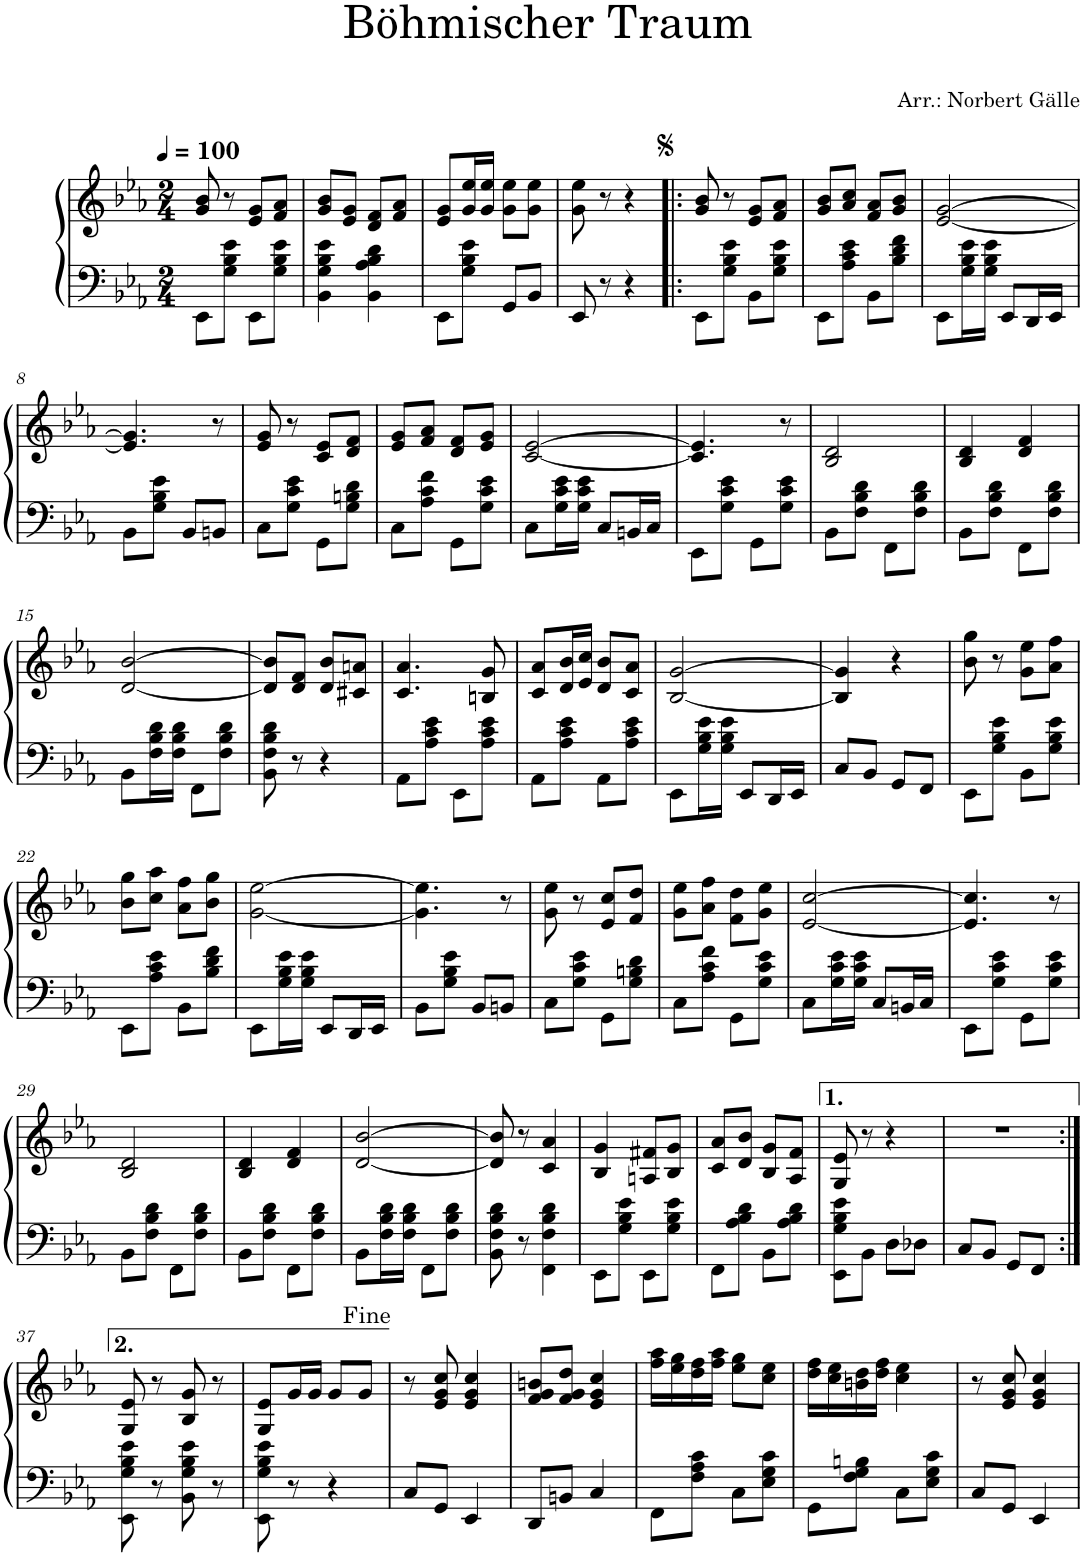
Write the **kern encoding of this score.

**kern	**kern
*part1	*part1
*staff2	*staff1
*I"Akkordeon	*
*I'Akk.	*
*clefF4	*clefG2
*k[b-e-a-]	*k[b-e-a-]
*M2/4	*M2/4
*MM100	*MM100
=1	=1
8EE-\L	8g/ 8b-/
8G\ 8B-\ 8e-\J	8r
8EE-\L	8e-/ 8g/L
8G\ 8B-\ 8e-\J	8f/ 8a-/J
=2	=2
4BB-\ 4G\ 4B-\ 4e-\	8g/ 8b-/L
.	8e-/ 8g/J
4BB-\ 4A-\ 4B-\ 4d\	8d/ 8f/L
.	8f/ 8a-/J
=3	=3
8EE-\L	8e-/ 8g/L
8G\ 8B-\ 8e-\J	16g/ 16ee-/L
.	16g/ 16ee-/JJ
8GG/L	8g\ 8ee-\L
8BB-/J	8g\ 8ee-\J
=4	=4
8EE-/	8g\ 8ee-\
8r	8r
4r	4r
=5!|:	=5!|:
8EE-\L	8g/ 8b-/
8G\ 8B-\ 8e-\J	8r
8BB-\L	8e-/ 8g/L
8G\ 8B-\ 8e-\J	8f/ 8a-/J
=6	=6
8EE-\L	8g/ 8b-/L
8A-\ 8c\ 8e-\J	8a-/ 8cc/J
8BB-\L	8f/ 8a-/L
8B-\ 8d\ 8f\J	8g/ 8b-/J
=7	=7
8EE-\L	[2e-/ [2g/
16G\ 16B-\ 16e-\L	.
16G\ 16B-\ 16e-\JJ	.
8EE-/L	.
16DD/L	.
16EE-/JJ	.
!!LO:LB:g=z
=8	=8
8BB-\L	4.e-/] 4.g/]
8G\ 8B-\ 8e-\J	.
8BB-/L	.
8BBn/J	8r
=9	=9
8C\L	8e-/ 8g/
8G\ 8c\ 8e-\J	8r
8GG\L	8c/ 8e-/L
8G\ 8Bn\ 8d\J	8d/ 8f/J
=10	=10
8C\L	8e-/ 8g/L
8A-\ 8c\ 8f\J	8f/ 8a-/J
8GG\L	8d/ 8f/L
8G\ 8c\ 8e-\J	8e-/ 8g/J
=11	=11
8C\L	[2c/ [2e-/
16G\ 16c\ 16e-\L	.
16G\ 16c\ 16e-\JJ	.
8C/L	.
16BBn/L	.
16C/JJ	.
=12	=12
8EE-\L	4.c/] 4.e-/]
8G\ 8c\ 8e-\J	.
8GG\L	.
8G\ 8c\ 8e-\J	8r
=13	=13
8BB-\L	2B-/ 2d/
8F\ 8B-\ 8d\J	.
8FF\L	.
8F\ 8B-\ 8d\J	.
=14	=14
8BB-\L	4B-/ 4d/
8F\ 8B-\ 8d\J	.
8FF\L	4d/ 4f/
8F\ 8B-\ 8d\J	.
!!LO:LB:g=z
=15	=15
8BB-\L	[2d/ [2b-/
16F\ 16B-\ 16d\L	.
16F\ 16B-\ 16d\JJ	.
8FF\L	.
8F\ 8B-\ 8d\J	.
=16	=16
8BB-\ 8F\ 8B-\ 8d\	8d/] 8b-/]L
8r	8d/ 8f/J
4r	8d/ 8b-/L
.	8c#X/ 8an/J
=17	=17
8AA-\L	4.c/ 4.a-/
8A-\ 8c\ 8e-\J	.
8EE-\L	.
8A-\ 8c\ 8e-\J	8Bn/ 8g/
=18	=18
8AA-\L	8c/ 8a-/L
8A-\ 8c\ 8e-\J	16d/ 16b-/L
.	16e-/ 16cc/JJ
8AA-\L	8d/ 8b-/L
8A-\ 8c\ 8e-\J	8c/ 8a-/J
=19	=19
8EE-\L	[2B-/ [2g/
16G\ 16B-\ 16e-\L	.
16G\ 16B-\ 16e-\JJ	.
8EE-/L	.
16DD/L	.
16EE-/JJ	.
=20	=20
8C/L	4B-/] 4g/]
8BB-/J	.
8GG/L	4r
8FF/J	.
=21	=21
8EE-\L	8b-\ 8gg\
8G\ 8B-\ 8e-\J	8r
8BB-\L	8g\ 8ee-\L
8G\ 8B-\ 8e-\J	8a-\ 8ff\J
!!LO:LB:g=z
=22	=22
8EE-\L	8b-\ 8gg\L
8A-\ 8c\ 8e-\J	8cc\ 8aa-\J
8BB-\L	8a-\ 8ff\L
8B-\ 8d\ 8f\J	8b-\ 8gg\J
=23	=23
8EE-\L	[2g\ [2ee-\
16G\ 16B-\ 16e-\L	.
16G\ 16B-\ 16e-\JJ	.
8EE-/L	.
16DD/L	.
16EE-/JJ	.
=24	=24
8BB-\L	4.g\] 4.ee-\]
8G\ 8B-\ 8e-\J	.
8BB-/L	.
8BBn/J	8r
=25	=25
8C\L	8g\ 8ee-\
8G\ 8c\ 8e-\J	8r
8GG\L	8e-/ 8cc/L
8G\ 8Bn\ 8d\J	8f/ 8dd/J
=26	=26
8C\L	8g\ 8ee-\L
8A-\ 8c\ 8f\J	8a-\ 8ff\J
8GG\L	8f\ 8dd\L
8G\ 8c\ 8e-\J	8g\ 8ee-\J
=27	=27
8C\L	[2e-/ [2cc/
16G\ 16c\ 16e-\L	.
16G\ 16c\ 16e-\JJ	.
8C/L	.
16BBn/L	.
16C/JJ	.
=28	=28
8EE-\L	4.e-/] 4.cc/]
8G\ 8c\ 8e-\J	.
8GG\L	.
8G\ 8c\ 8e-\J	8r
!!LO:LB:g=z
=29	=29
8BB-\L	2B-/ 2d/
8F\ 8B-\ 8d\J	.
8FF\L	.
8F\ 8B-\ 8d\J	.
=30	=30
8BB-\L	4B-/ 4d/
8F\ 8B-\ 8d\J	.
8FF\L	4d/ 4f/
8F\ 8B-\ 8d\J	.
=31	=31
8BB-\L	[2d/ [2b-/
16F\ 16B-\ 16d\L	.
16F\ 16B-\ 16d\JJ	.
8FF\L	.
8F\ 8B-\ 8d\J	.
=32	=32
8BB-\ 8F\ 8B-\ 8d\	8d/] 8b-/]
8r	8r
4FF\ 4F\ 4B-\ 4d\	4c/ 4a-/
=33	=33
8EE-\L	4B-/ 4g/
8G\ 8B-\ 8e-\J	.
8EE-\L	8An/ 8f#X/L
8G\ 8B-\ 8e-\J	8B-/ 8g/J
=34	=34
8FF\L	8c/ 8a-/L
8A-\ 8B-\ 8d\J	8d/ 8b-/J
8BB-\L	8B-/ 8g/L
8A-\ 8B-\ 8d\J	8A-/ 8f/J
=35	=35
8EE-\ 8G\ 8B-\ 8e-\L	8G/ 8e-/
8BB-\J	8r
8D\L	4r
8D-X\J	.
=36	=36
8C/L	2r
8BB-/J	.
8GG/L	.
8FF/J	.
!!LO:LB:g=z
=37:|!	=37:|!
8EE-\ 8G\ 8B-\ 8e-\	8G/ 8e-/
8r	8r
8BB-\ 8G\ 8B-\ 8e-\	8B-/ 8g/
8r	8r
=38	=38
8EE-\ 8G\ 8B-\ 8e-\	8G/ 8e-/L
8r	16g/L
.	16g/JJ
4r	8g/L
.	8g/J
=39	=39
8C/L	8r
8GG/J	8e-/ 8g/ 8cc/
4EE-/	4e-/ 4g/ 4cc/
=40	=40
8DD/L	8f/ 8g/ 8bn/L
8BBn/J	8f/ 8g/ 8dd/J
4C/	4e-/ 4g/ 4cc/
=41	=41
8FF\L	16ff\ 16aa-\LL
.	16ee-\ 16gg\
8F\ 8A-\ 8c\J	16dd\ 16ff\
.	16ff\ 16aa-\JJ
8C\L	8ee-\ 8gg\L
8E-\ 8G\ 8c\J	8cc\ 8ee-\J
=42	=42
8GG\L	16dd\ 16ff\LL
.	16cc\ 16ee-\
8F\ 8G\ 8Bn\J	16bn\ 16dd\
.	16dd\ 16ff\JJ
8C\L	4cc\ 4ee-\
8E-\ 8G\ 8c\J	.
=43	=43
8C/L	8r
8GG/J	8e-/ 8g/ 8cc/
4EE-/	4e-/ 4g/ 4cc/
=	=
*-	*-
